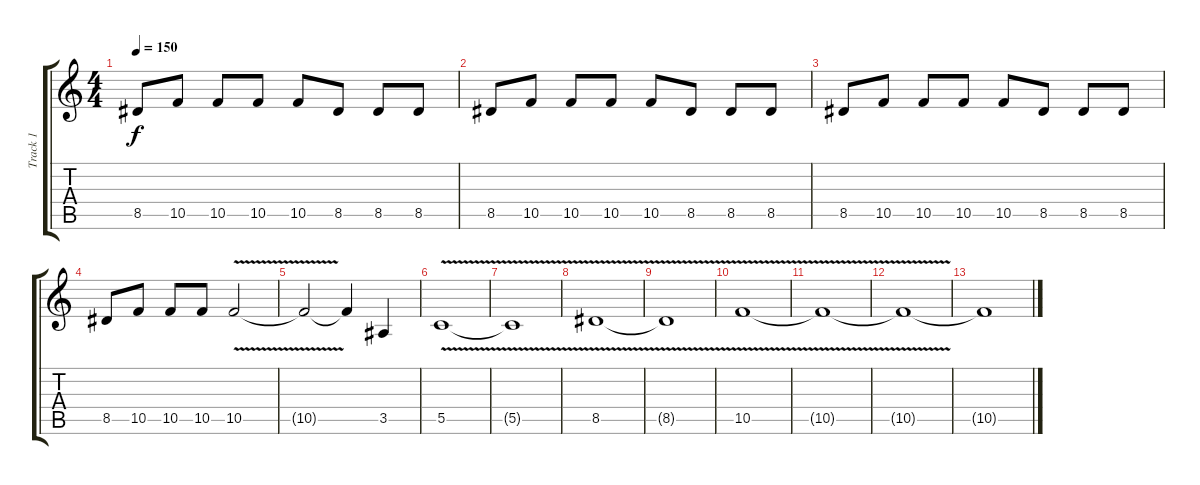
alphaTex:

\track ("Track 1" "Track 1") {instrument distortionguitar}
\staff {score tabs}
\tuning (D4 A3 F3 C3 G2 C2) {hide}
\ts (4 4)
\tempo 150
\clef g2
\ks c
8.5.8{dy f} 10.5.8 10.5.8 10.5.8 10.5.8 8.5.8 8.5.8 8.5.8 |
8.5.8 10.5.8 10.5.8 10.5.8 10.5.8 8.5.8 8.5.8 8.5.8 |
8.5.8 10.5.8 10.5.8 10.5.8 10.5.8 8.5.8 8.5.8 8.5.8 |
8.5.8 10.5.8 10.5.8 10.5.8 10.5{v}.2 |
10.5{t}.2 10.5{t}.4 3.5.4 |
5.5{v}.1 |
5.5{t}.1 |
8.5{v}.1 |
8.5{v t}.1 |
10.5{v}.1 |
10.5{v t}.1 |
10.5{t}.1 |
10.5{t}.1
